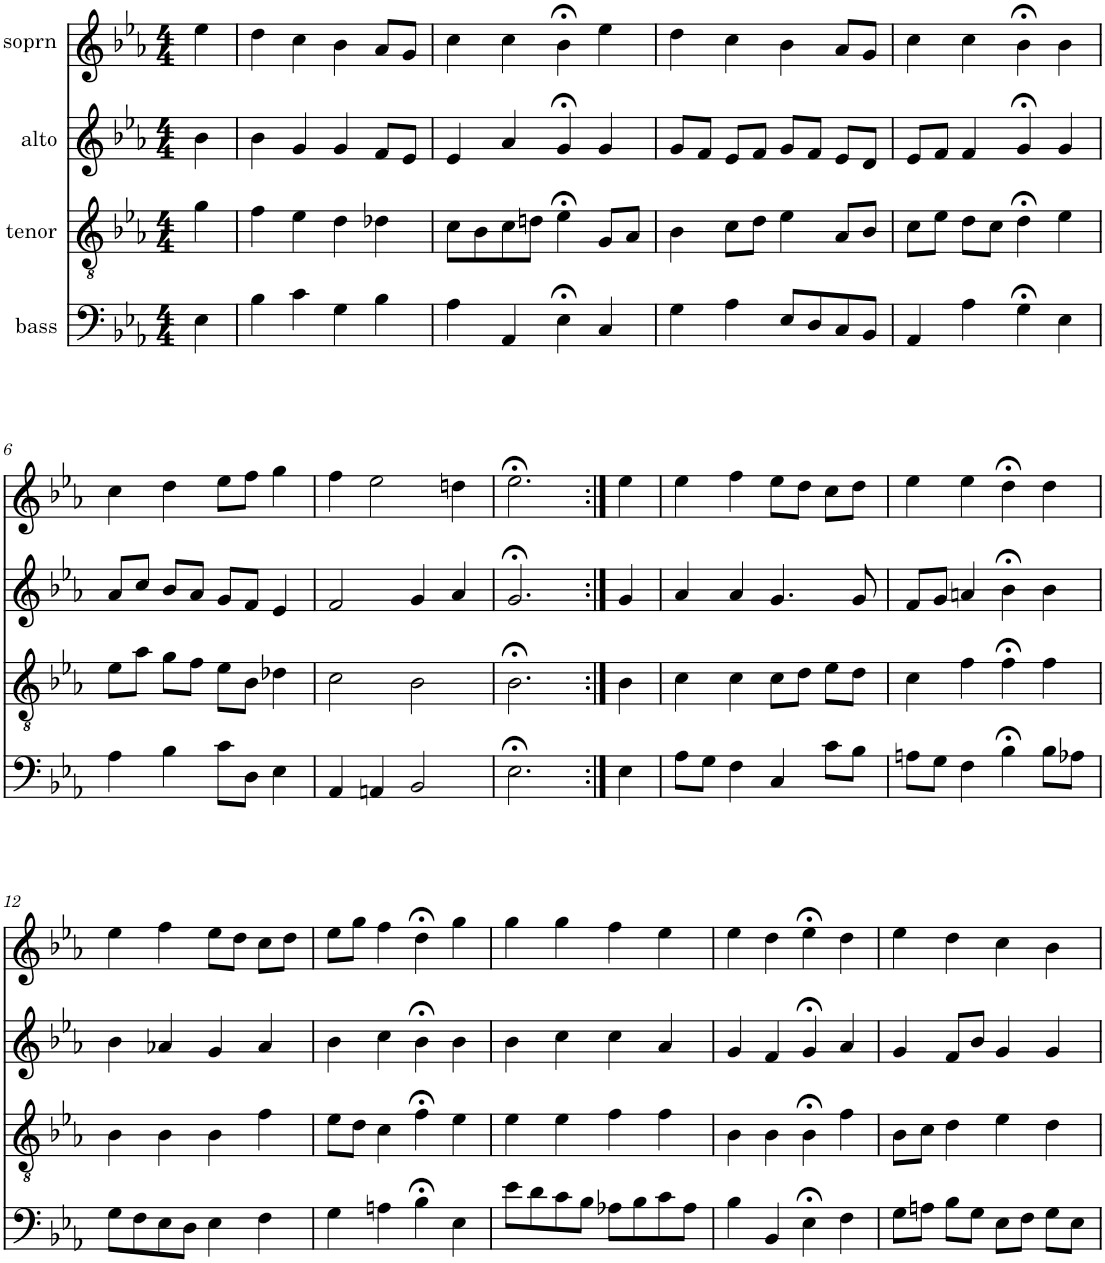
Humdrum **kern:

**kern	**kern	**kern	**kern
*part4	*part3	*part2	*part1
*staff4	*staff3	*staff2	*staff1
*I"bass	*I"tenor	*I"alto	*I"soprn
*clefF4	*clefGv2	*clefG2	*clefG2
*k[b-e-a-]	*k[b-e-a-]	*k[b-e-a-]	*k[b-e-a-]
*E-:	*E-:	*E-:	*E-:
*M4/4	*M4/4	*M4/4	*M4/4
=1	=1	=1	=1
4E-\	4g\	4b-\	4ee-\
=2	=2	=2	=2
4B-\	4f\	4b-\	4dd\
4c\	4e-\	4g/	4cc\
4G\	4d\	4g/	4b-\
4B-\	4d-X\	8f/L	8a-/L
.	.	8e-/J	8g/J
=3	=3	=3	=3
4A-\	8c\L	4e-/	4cc\
.	8B-\	.	.
4AA-/	8c\	4a-/	4cc\
.	8dn\J	.	.
4E-;<\	4e-;<\	4g;</	4b-;<\
4C/	8G/L	4g/	4ee-\
.	8A-/J	.	.
=4	=4	=4	=4
4G\	4B-\	8g/L	4dd\
.	.	8f/J	.
4A-\	8c\L	8e-/L	4cc\
.	8d\J	8f/J	.
8E-/L	4e-\	8g/L	4b-\
8D/	.	8f/J	.
8C/	8A-/L	8e-/L	8a-/L
8BB-/J	8B-/J	8d/J	8g/J
=5	=5	=5	=5
4AA-/	8c\L	8e-/L	4cc\
.	8e-\J	8f/J	.
4A-\	8d\L	4f/	4cc\
.	8c\J	.	.
4G;<\	4d;<\	4g;</	4b-;<\
4E-\	4e-\	4g/	4b-\
!!LO:LB:g=z
=6	=6	=6	=6
4A-\	8e-\L	8a-/L	4cc\
.	8a-\J	8cc/J	.
4B-\	8g\L	8b-/L	4dd\
.	8f\J	8a-/J	.
8c\L	8e-\L	8g/L	8ee-\L
8D\J	8B-\J	8f/J	8ff\J
4E-\	4d-X\	4e-/	4gg\
=7	=7	=7	=7
4AA-/	2c\	2f/	4ff\
4AAn/	.	.	2ee-\
2BB-/	2B-\	4g/	.
.	.	4a-/	4ddn\
=8	=8	=8	=8
2.E-;<\	2.B-;<\	2.g;</	2.ee-;<\
=9:|!	=9:|!	=9:|!	=9:|!
4E-\	4B-\	4g/	4ee-\
=10	=10	=10	=10
8A-\L	4c\	4a-/	4ee-\
8G\J	.	.	.
4F\	4c\	4a-/	4ff\
4C/	8c\L	4.g/	8ee-\L
.	8d\J	.	8dd\J
8c\L	8e-\L	.	8cc\L
8B-\J	8d\J	8g/	8dd\J
=11	=11	=11	=11
8An\L	4c\	8f/L	4ee-\
8G\J	.	8g/J	.
4F\	4f\	4an/	4ee-\
4B-;<\	4f;<\	4b-;<\	4dd;<\
8B-\L	4f\	4b-\	4dd\
8A-X\J	.	.	.
!!LO:LB:g=z
=12	=12	=12	=12
8G\L	4B-\	4b-\	4ee-\
8F\	.	.	.
8E-\	4B-\	4a-X/	4ff\
8D\J	.	.	.
4E-\	4B-\	4g/	8ee-\L
.	.	.	8dd\J
4F\	4f\	4a-/	8cc\L
.	.	.	8dd\J
=13	=13	=13	=13
4G\	8e-\L	4b-\	8ee-\L
.	8d\J	.	8gg\J
4An\	4c\	4cc\	4ff\
4B-;<\	4f;<\	4b-;<\	4dd;<\
4E-\	4e-\	4b-\	4gg\
=14	=14	=14	=14
8e-\L	4e-\	4b-\	4gg\
8d\	.	.	.
8c\	4e-\	4cc\	4gg\
8B-\J	.	.	.
8A-X\L	4f\	4cc\	4ff\
8B-\	.	.	.
8c\	4f\	4a-/	4ee-\
8A-\J	.	.	.
=15	=15	=15	=15
4B-\	4B-\	4g/	4ee-\
4BB-/	4B-\	4f/	4dd\
4E-;<\	4B-;<\	4g;</	4ee-;<\
4F\	4f\	4a-/	4dd\
=16	=16	=16	=16
8G\L	8B-\L	4g/	4ee-\
8An\J	8c\J	.	.
8B-\L	4d\	8f/L	4dd\
8G\J	.	8b-/J	.
8E-\L	4e-\	4g/	4cc\
8F\J	.	.	.
8G\L	4d\	4g/	4b-\
8E-\J	.	.	.
=	=	=	=
*-	*-	*-	*-
